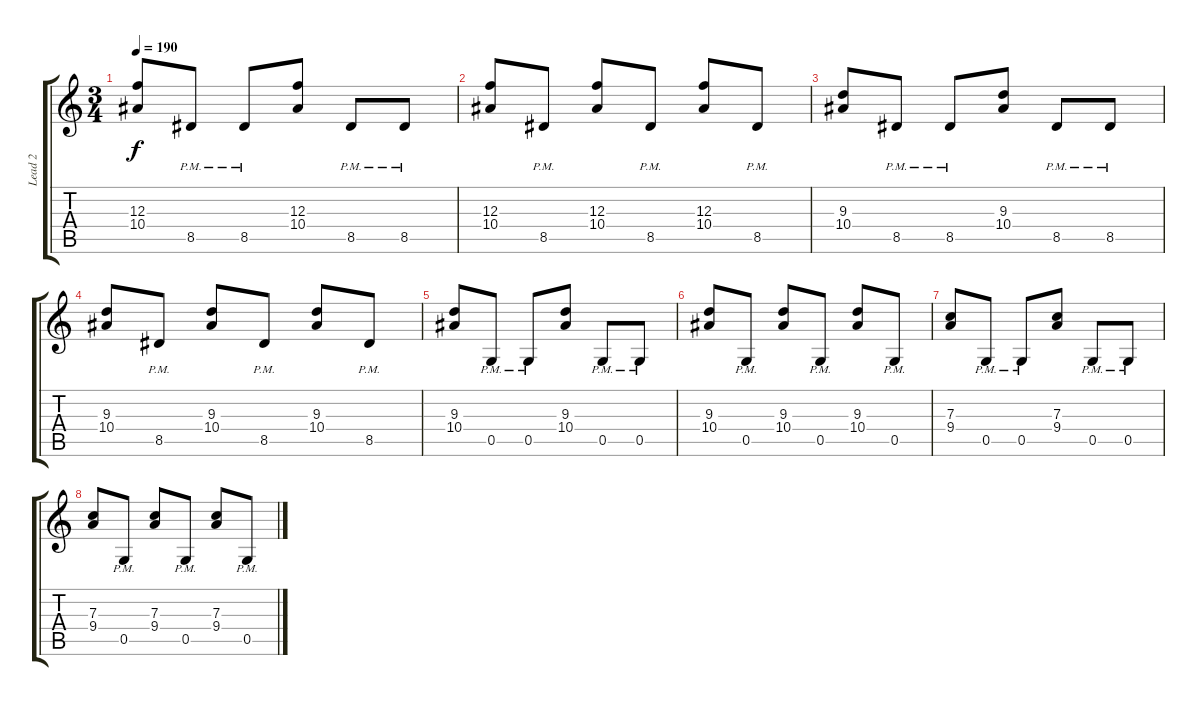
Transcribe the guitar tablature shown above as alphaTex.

\track ("Lead 2" "Lead 2") {instrument distortionguitar}
\staff {score tabs}
\tuning (D4 A3 F3 C3 G2 C2) {hide}
\ts (3 4)
\tempo 190
\clef g2
\ks c
(12.3 10.4).8{dy f} 8.5{pm}.8 8.5{pm}.8 (12.3 10.4).8 8.5{pm}.8 8.5{pm}.8 |
(12.3 10.4).8 8.5{pm}.8 (12.3 10.4).8 8.5{pm}.8 (12.3 10.4).8 8.5{pm}.8 |
(9.3 10.4).8 8.5{pm}.8 8.5{pm}.8 (9.3 10.4).8 8.5{pm}.8 8.5{pm}.8 |
(9.3 10.4).8 8.5{pm}.8 (9.3 10.4).8 8.5{pm}.8 (9.3 10.4).8 8.5{pm}.8 |
(9.3 10.4).8 0.5{pm}.8 0.5{pm}.8 (9.3 10.4).8 0.5{pm}.8 0.5{pm}.8 |
(9.3 10.4).8 0.5{pm}.8 (9.3 10.4).8 0.5{pm}.8 (9.3 10.4).8 0.5{pm}.8 |
(7.3 9.4).8 0.5{pm}.8 0.5{pm}.8 (7.3 9.4).8 0.5{pm}.8 0.5{pm}.8 |
(7.3 9.4).8 0.5{pm}.8 (7.3 9.4).8 0.5{pm}.8 (7.3 9.4).8 0.5{pm}.8
